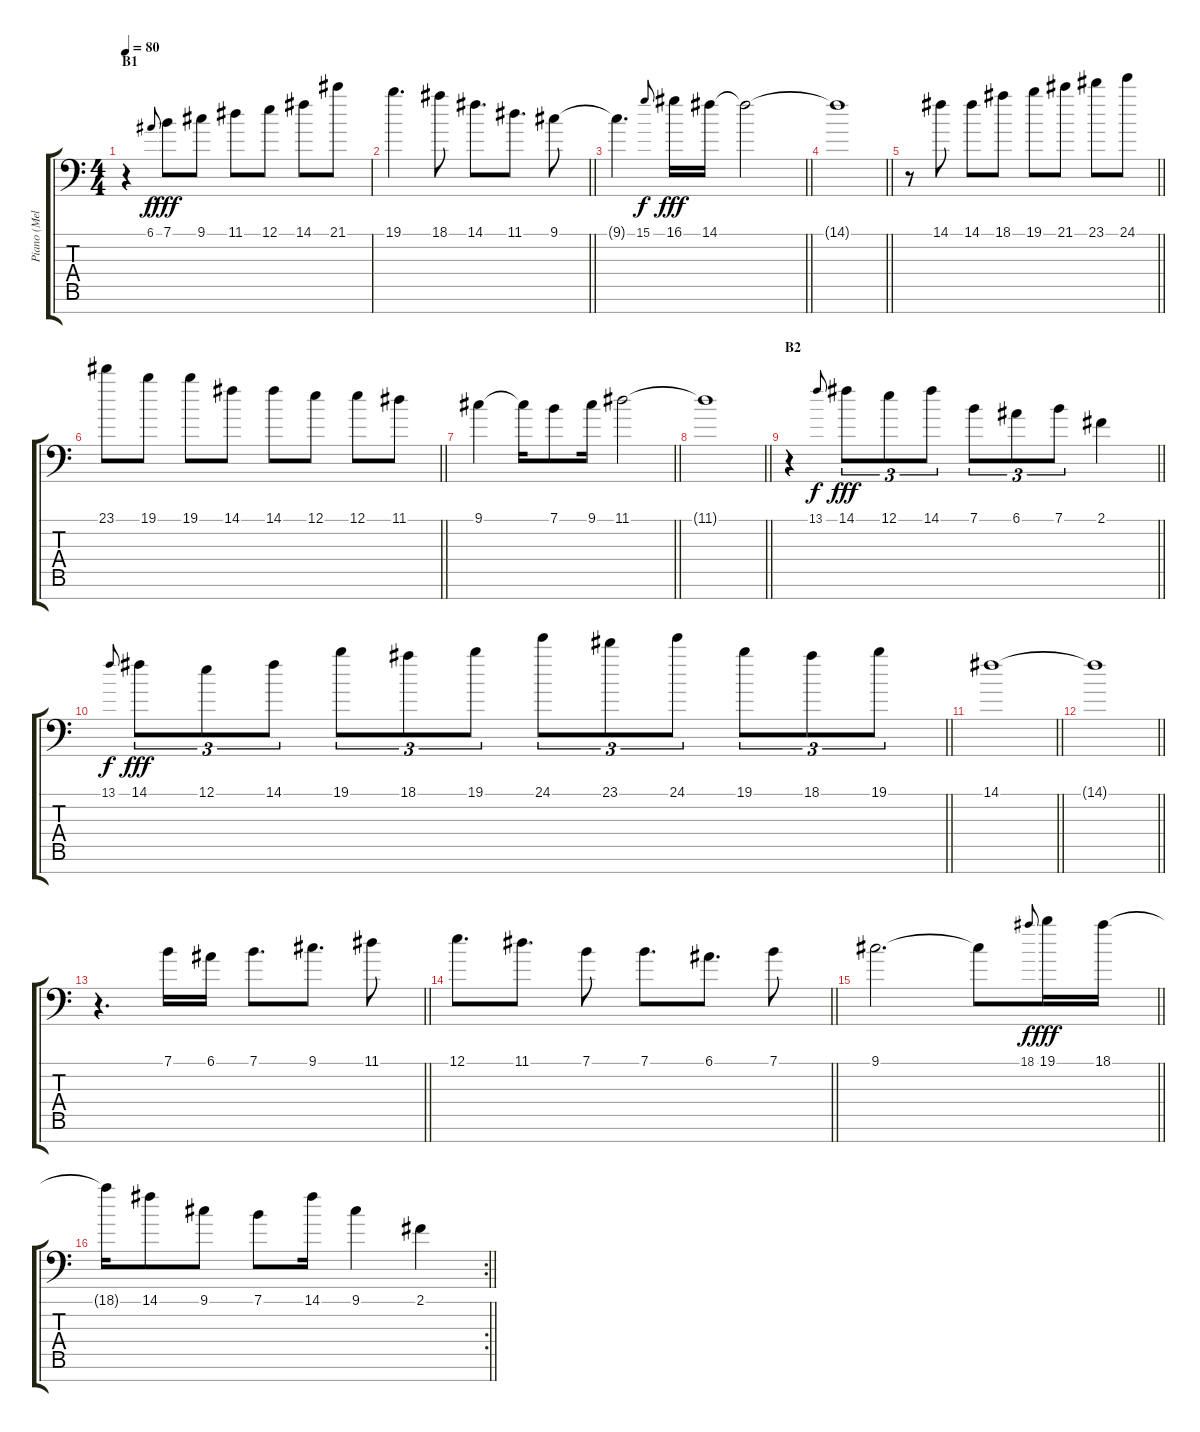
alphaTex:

\track ("Piano (Melody)" "Piano (Mel") {instrument acousticgrandpiano}
\staff {score tabs}
\tuning (E4 B3 G3 D3 A2 E2 C-1) {hide}
\ts (4 4)
\section ("" "B1")
\tempo 80
\clef f4
\ks c
r.4{dy f} 6.1.8{gr onbeat} 7.1.8{dy fff} 9.1.8 11.1.8 12.1.8 14.1.8 21.1.8 |
\barLineRight lightlight
19.1.4{d} 18.1.8 14.1.8{d} 11.1.8{d} 9.1.8 |
\barLineRight lightlight
9.1{t}.4{d} 15.1.8{gr onbeat dy f} 16.1.16{dy fff} 14.1.16 14.1{t}.2 |
\barLineRight lightlight
14.1{t}.1 |
\barLineRight lightlight
r.8 14.1.8 14.1.8 18.1.8 19.1.8 21.1.8 23.1.8 24.1.8 |
\barLineRight lightlight
23.1.8 19.1.8 19.1.8 14.1.8 14.1.8 12.1.8 12.1.8 11.1.8 |
\barLineRight lightlight
9.1.4 9.1{t}.16 7.1.8 9.1.16 11.1.2 |
\barLineRight lightlight
11.1{t}.1 |
\section ("" "B2")
\barLineRight lightlight
r.4 13.1.8{gr onbeat dy f} 14.1.8{tu (3 2) dy fff} 12.1.8{tu (3 2)} 14.1.8{tu (3 2)} 7.1.8{tu (3 2)} 6.1.8{tu (3 2)} 7.1.8{tu (3 2)} 2.1.4 |
\barLineRight lightlight
13.1.8{gr onbeat dy f} 14.1.8{tu (3 2) dy fff} 12.1.8{tu (3 2)} 14.1.8{tu (3 2)} 19.1.8{tu (3 2)} 18.1.8{tu (3 2)} 19.1.8{tu (3 2)} 24.1.8{tu (3 2)} 23.1.8{tu (3 2)} 24.1.8{tu (3 2)} 19.1.8{tu (3 2)} 18.1.8{tu (3 2)} 19.1.8{tu (3 2)} |
\barLineRight lightlight
14.1.1 |
\barLineRight lightlight
14.1{t}.1 |
\barLineRight lightlight
r.4{d} 7.1.16 6.1.16 7.1.8{d} 9.1.8{d} 11.1.8 |
\barLineRight lightlight
12.1.8{d} 11.1.8{d} 7.1.8 7.1.8{d} 6.1.8{d} 7.1.8 |
\barLineRight lightlight
9.1.2{d} 9.1{t}.8 18.1.8{gr onbeat dy f} 19.1.16{dy fff} 18.1.16 |
\rc 2
\barLineRight lightlight
18.1{t}.16 14.1.8 9.1.8 7.1.8 14.1.16 9.1.4 2.1.4
